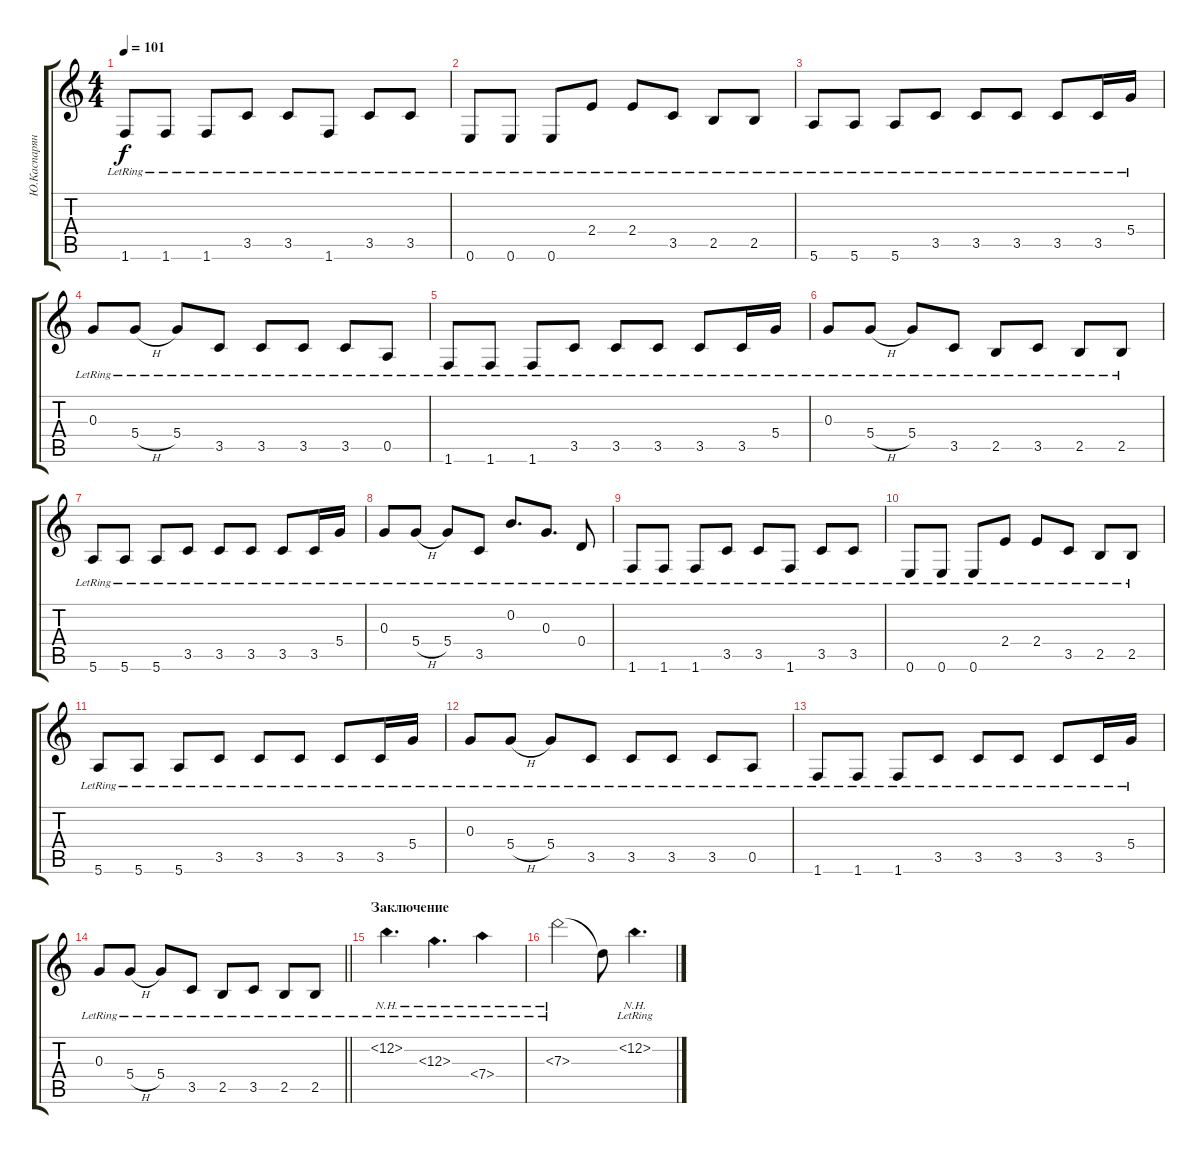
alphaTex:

\track ("Ю.Каспарян" "Ю.Каспарян") {instrument electricguitarclean}
\staff {score tabs}
\tuning (E4 B3 G3 D3 A2 E2) {hide}
\ts (4 4)
\tempo 101
\clef g2
\ks c
1.6{lr}.8{dy f} 1.6{lr}.8 1.6{lr}.8 3.5{lr}.8 3.5{lr}.8 1.6{lr}.8 3.5{lr}.8 3.5{lr}.8 |
0.6{lr}.8 0.6{lr}.8 0.6{lr}.8 2.4{lr}.8 2.4{lr}.8 3.5{lr}.8 2.5{lr}.8 2.5{lr}.8 |
5.6{lr}.8 5.6{lr}.8 5.6{lr}.8 3.5{lr}.8 3.5{lr}.8 3.5{lr}.8 3.5{lr}.8 3.5{lr}.16 5.4{lr}.16 |
0.3{lr}.8 5.4{h lr}.8 5.4{lr}.8 3.5{lr}.8 3.5{lr}.8 3.5{lr}.8 3.5{lr}.8 0.5{lr}.8 |
1.6{lr}.8 1.6{lr}.8 1.6{lr}.8 3.5{lr}.8 3.5{lr}.8 3.5{lr}.8 3.5{lr}.8 3.5{lr}.16 5.4{lr}.16 |
0.3{lr}.8 5.4{h lr}.8 5.4{lr}.8 3.5{lr}.8 2.5{lr}.8 3.5{lr}.8 2.5{lr}.8 2.5{lr}.8 |
5.6{lr}.8 5.6{lr}.8 5.6{lr}.8 3.5{lr}.8 3.5{lr}.8 3.5{lr}.8 3.5{lr}.8 3.5{lr}.16 5.4{lr}.16 |
0.3{lr}.8 5.4{h lr}.8 5.4{lr}.8 3.5{lr}.8 0.2{lr}.8{d} 0.3{lr}.8{d} 0.4{lr}.8 |
1.6{lr}.8 1.6{lr}.8 1.6{lr}.8 3.5{lr}.8 3.5{lr}.8 1.6{lr}.8 3.5{lr}.8 3.5{lr}.8 |
0.6{lr}.8 0.6{lr}.8 0.6{lr}.8 2.4{lr}.8 2.4{lr}.8 3.5{lr}.8 2.5{lr}.8 2.5{lr}.8 |
5.6{lr}.8 5.6{lr}.8 5.6{lr}.8 3.5{lr}.8 3.5{lr}.8 3.5{lr}.8 3.5{lr}.8 3.5{lr}.16 5.4{lr}.16 |
0.3{lr}.8 5.4{h lr}.8 5.4{lr}.8 3.5{lr}.8 3.5{lr}.8 3.5{lr}.8 3.5{lr}.8 0.5{lr}.8 |
1.6{lr}.8 1.6{lr}.8 1.6{lr}.8 3.5{lr}.8 3.5{lr}.8 3.5{lr}.8 3.5{lr}.8 3.5{lr}.16 5.4{lr}.16 |
\barLineRight lightlight
0.3{lr}.8 5.4{h lr}.8 5.4{lr}.8 3.5{lr}.8 2.5{lr}.8 3.5{lr}.8 2.5{lr}.8 2.5{lr}.8 |
\section ("" "Заключение")
12.2{nh lr}.4{d volume 1} 12.3{nh lr}.4{d} 7.4{nh lr}.4 |
7.3{nh lr}.2 7.3{t}.8 12.2{nh lr}.4{d}
